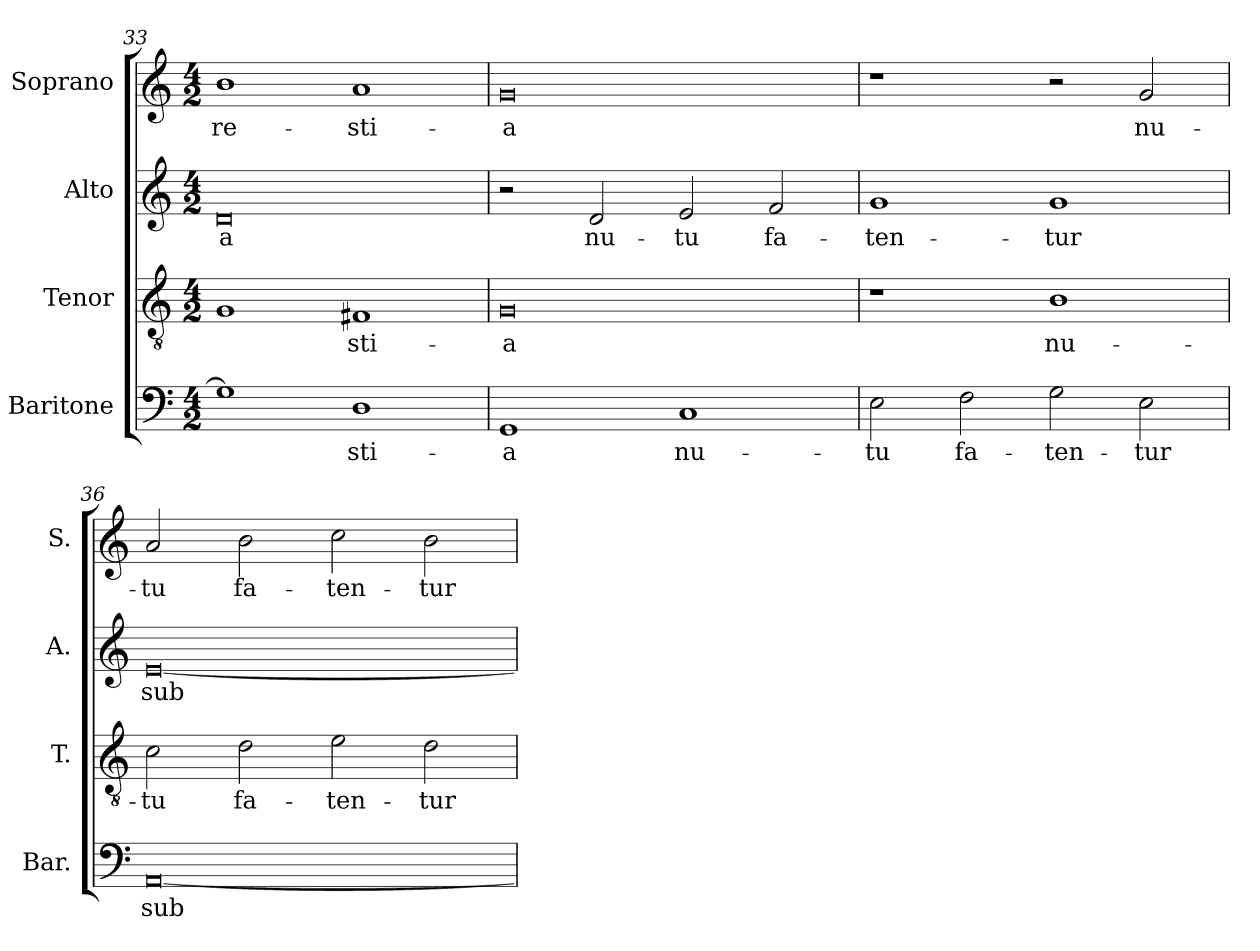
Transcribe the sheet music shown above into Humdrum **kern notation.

**kern	**text	**kern	**text	**kern	**text	**kern	**text
*part4	*part4	*part3	*part3	*part2	*part2	*part1	*part1
*staff4	*staff4	*staff3	*staff3	*staff2	*staff2	*staff1	*staff1
*I"Baritone	*	*I"Tenor	*	*I"Alto	*	*I"Soprano	*
*I'Bar.	*	*I'T.	*	*I'A.	*	*I'S.	*
*clefF4	*	*clefGv2	*	*clefG2	*	*clefG2	*
*	*	*ITrd7c12	*	*	*	*	*
*k[]	*	*k[]	*	*k[]	*	*k[]	*
*C:	*	*C:	*	*C:	*	*C:	*
*M4/2	*	*M4/2	*	*M4/2	*	*M4/2	*
=33	=33	=33	=33	=33	=33	=33	=33
!	!	!	!	!	!LO:LY:b:color=#000000	!	!
!	!	!	!	!	!	!	!LO:LY:b:color=#000000
1Gi]	.	1GGi	.	0di	-a	1bi	-re-
!	!LO:LY:b:color=#000000	!	!	!	!	!	!
!	!	!	!LO:LY:b:color=#000000	!	!	!	!
!	!	!	!	!	!	!	!LO:LY:b:color=#000000
1Di	-sti-	1FF#Xi	-sti-	.	.	1ai	-sti-
=34	=34	=34	=34	=34	=34	=34	=34
!	!LO:LY:b:color=#000000	!	!	!	!	!	!
!	!	!	!LO:LY:b:color=#000000	!	!	!	!
!	!	!	!	!	!	!	!LO:LY:b:color=#000000
1GGi	-a	0GGi	-a	2r	.	0gi	-a
!	!	!	!	!	!LO:LY:b:color=#000000	!	!
.	.	.	.	2di/	nu-	.	.
!	!LO:LY:b:color=#000000	!	!	!	!	!	!
!	!	!	!	!	!LO:LY:b:color=#000000	!	!
1Ci	nu-	.	.	2ei/	-tu	.	.
!	!	!	!	!	!LO:LY:b:color=#000000	!	!
.	.	.	.	2fi/	fa-	.	.
=35	=35	=35	=35	=35	=35	=35	=35
!	!LO:LY:b:color=#000000	!	!	!	!	!	!
!	!	!	!	!	!LO:LY:b:color=#000000	!	!
2Ei\	-tu	1r	.	1gi	-ten-	1r	.
!	!LO:LY:b:color=#000000	!	!	!	!	!	!
2Fi\	fa-	.	.	.	.	.	.
!	!LO:LY:b:color=#000000	!	!	!	!	!	!
!	!	!	!LO:LY:b:color=#000000	!	!	!	!
!	!	!	!	!	!LO:LY:b:color=#000000	!	!
2Gi\	-ten-	1BBi	nu-	1gi	-tur	2r	.
!	!LO:LY:b:color=#000000	!	!	!	!	!	!
!	!	!	!	!	!	!	!LO:LY:b:color=#000000
2Ei\	-tur	.	.	.	.	2gi/	nu-
=36	=36	=36	=36	=36	=36	=36	=36
!	!LO:LY:b:color=#000000	!	!	!	!	!	!
!	!	!	!LO:LY:b:color=#000000	!	!	!	!
!	!	!	!	!	!LO:LY:b:color=#000000	!	!
!	!	!	!	!	!	!	!LO:LY:b:color=#000000
[0AAi	sub-	2Ci\	-tu	[0ei	sub-	2ai/	-tu
!	!	!	!LO:LY:b:color=#000000	!	!	!	!
!	!	!	!	!	!	!	!LO:LY:b:color=#000000
.	.	2Di\	fa-	.	.	2bi\	fa-
!	!	!	!LO:LY:b:color=#000000	!	!	!	!
!	!	!	!	!	!	!	!LO:LY:b:color=#000000
.	.	2Ei\	-ten-	.	.	2cci\	-ten-
!	!	!	!LO:LY:b:color=#000000	!	!	!	!
!	!	!	!	!	!	!	!LO:LY:b:color=#000000
.	.	2Di\	-tur	.	.	2bi\	-tur
=	=	=	=	=	=	=	=
*-	*-	*-	*-	*-	*-	*-	*-
